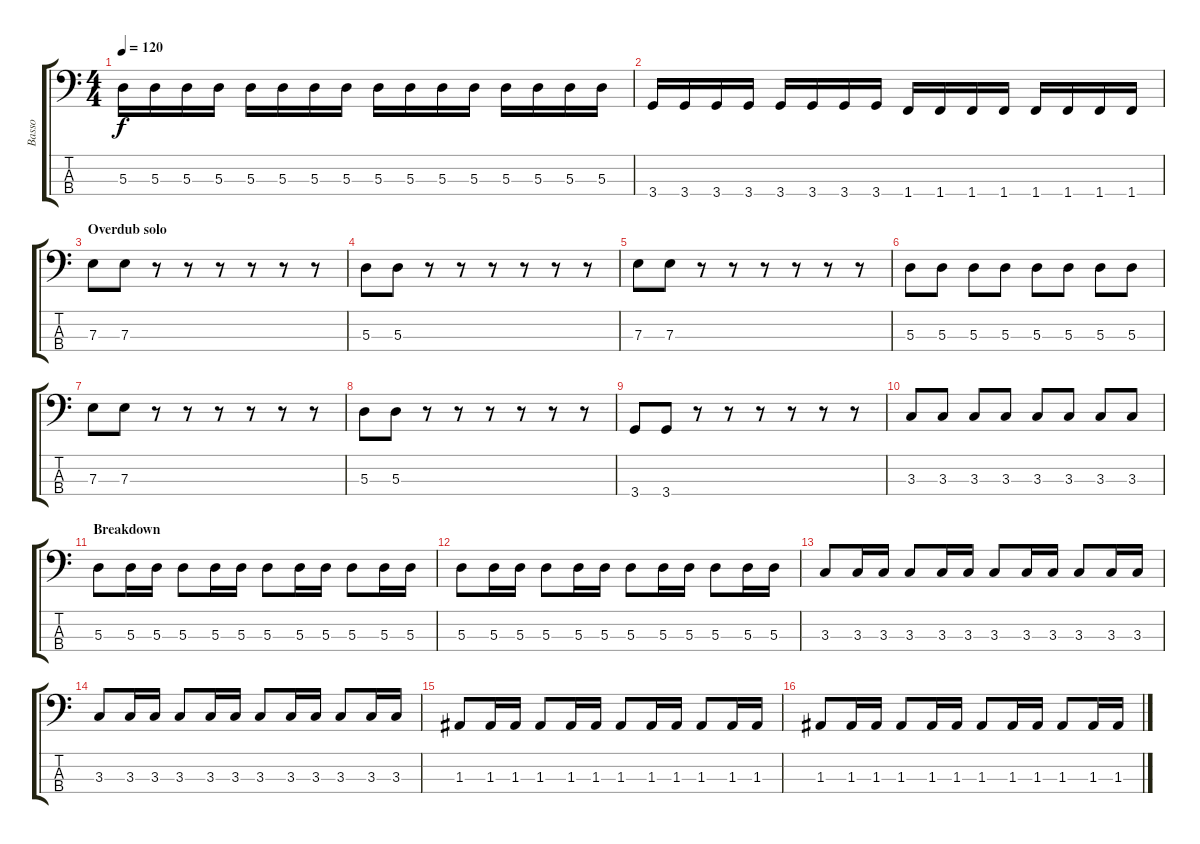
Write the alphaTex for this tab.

\track ("Basso" "Basso") {instrument electricbassfinger}
\staff {score tabs}
\tuning (G2 D2 A1 E1) {hide}
\ts (4 4)
\tempo 120
\clef f4
\ks c
5.3.16{dy f} 5.3.16 5.3.16 5.3.16 5.3.16 5.3.16 5.3.16 5.3.16 5.3.16 5.3.16 5.3.16 5.3.16 5.3.16 5.3.16 5.3.16 5.3.16 |
3.4.16 3.4.16 3.4.16 3.4.16 3.4.16 3.4.16 3.4.16 3.4.16 1.4.16 1.4.16 1.4.16 1.4.16 1.4.16 1.4.16 1.4.16 1.4.16 |
\section ("" "Overdub solo")
7.3.8 7.3.8 r.8 r.8 r.8 r.8 r.8 r.8 |
5.3.8 5.3.8 r.8 r.8 r.8 r.8 r.8 r.8 |
7.3.8 7.3.8 r.8 r.8 r.8 r.8 r.8 r.8 |
5.3.8 5.3.8 5.3.8 5.3.8 5.3.8 5.3.8 5.3.8 5.3.8 |
7.3.8 7.3.8 r.8 r.8 r.8 r.8 r.8 r.8 |
5.3.8 5.3.8 r.8 r.8 r.8 r.8 r.8 r.8 |
3.4.8 3.4.8 r.8 r.8 r.8 r.8 r.8 r.8 |
3.3.8 3.3.8 3.3.8 3.3.8 3.3.8 3.3.8 3.3.8 3.3.8 |
\section ("" "Breakdown")
5.3.8 5.3.16 5.3.16 5.3.8 5.3.16 5.3.16 5.3.8 5.3.16 5.3.16 5.3.8 5.3.16 5.3.16 |
5.3.8 5.3.16 5.3.16 5.3.8 5.3.16 5.3.16 5.3.8 5.3.16 5.3.16 5.3.8 5.3.16 5.3.16 |
3.3.8 3.3.16 3.3.16 3.3.8 3.3.16 3.3.16 3.3.8 3.3.16 3.3.16 3.3.8 3.3.16 3.3.16 |
3.3.8 3.3.16 3.3.16 3.3.8 3.3.16 3.3.16 3.3.8 3.3.16 3.3.16 3.3.8 3.3.16 3.3.16 |
1.3.8 1.3.16 1.3.16 1.3.8 1.3.16 1.3.16 1.3.8 1.3.16 1.3.16 1.3.8 1.3.16 1.3.16 |
1.3.8 1.3.16 1.3.16 1.3.8 1.3.16 1.3.16 1.3.8 1.3.16 1.3.16 1.3.8 1.3.16 1.3.16
